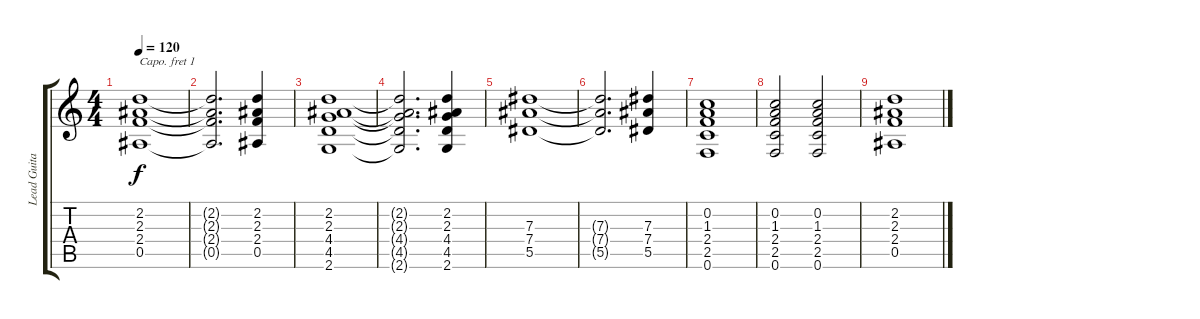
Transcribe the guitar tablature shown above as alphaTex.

\track ("Lead Guitar" "Lead Guita") {instrument distortionguitar}
\staff {score tabs}
\capo 1
\tuning (E4 B3 G3 D3 A2 E2) {hide}
\ts (4 4)
\tempo 120
\clef g2
\ks c
(2.2 2.3 2.4 0.5).1{dy f} |
(2.2{t} 2.3{t} 2.4{t} 0.5{t}).2{d} (2.2 2.3 2.4 0.5).4 |
(2.2 2.3 4.4 4.5 2.6).1 |
(2.2{t} 2.3{t} 4.4{t} 4.5{t} 2.6{t}).2{d} (2.2 2.3 4.4 4.5 2.6).4 |
(7.3 7.4 5.5).1 |
(7.3{t} 7.4{t} 5.5{t}).2{d} (7.3 7.4 5.5).4 |
(0.2 1.3 2.4 2.5 0.6).1 |
(0.2 1.3 2.4 2.5 0.6).2 (0.2 1.3 2.4 2.5 0.6).2 |
(2.2 2.3 2.4 0.5).1
